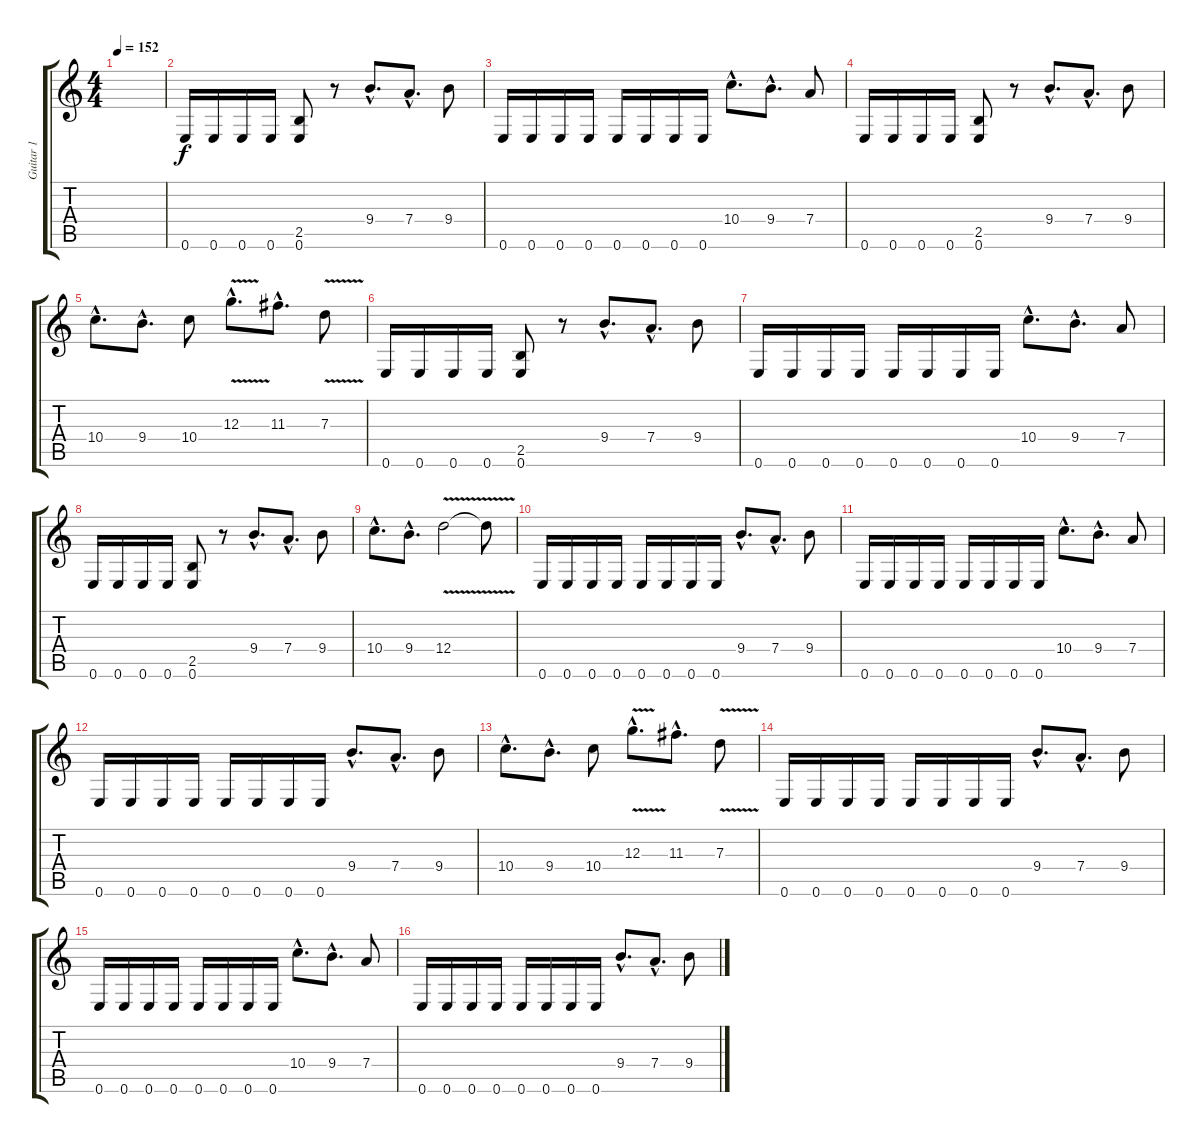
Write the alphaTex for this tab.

\track ("Guitar 1" "Guitar 1") {instrument distortionguitar}
\staff {score tabs}
\tuning (E4 B3 G3 D3 A2 E2) {hide}
\ts (4 4)
\tempo 152
\clef g2
\ks c
|
0.6.16 0.6.16 0.6.16 0.6.16 (2.5 0.6).8 r.8 9.4{hac}.8{d} 7.4{hac}.8{d} 9.4.8 |
0.6.16 0.6.16 0.6.16 0.6.16 0.6.16 0.6.16 0.6.16 0.6.16 10.4{hac}.8{d} 9.4{hac}.8{d} 7.4.8 |
0.6.16 0.6.16 0.6.16 0.6.16 (2.5 0.6).8 r.8 9.4{hac}.8{d} 7.4{hac}.8{d} 9.4.8 |
10.4{hac}.8{d} 9.4{hac}.8{d} 10.4.8 12.3{v hac}.8{d} 11.3{hac}.8{d} 7.3{v}.8 |
0.6.16 0.6.16 0.6.16 0.6.16 (2.5 0.6).8 r.8 9.4{hac}.8{d} 7.4{hac}.8{d} 9.4.8 |
0.6.16 0.6.16 0.6.16 0.6.16 0.6.16 0.6.16 0.6.16 0.6.16 10.4{hac}.8{d} 9.4{hac}.8{d} 7.4.8 |
0.6.16 0.6.16 0.6.16 0.6.16 (2.5 0.6).8 r.8 9.4{hac}.8{d} 7.4{hac}.8{d} 9.4.8 |
10.4{hac}.8{d} 9.4{hac}.8{d} 12.4{v}.2 12.4{t}.8 |
0.6.16 0.6.16 0.6.16 0.6.16 0.6.16 0.6.16 0.6.16 0.6.16 9.4{hac}.8{d} 7.4{hac}.8{d} 9.4.8 |
0.6.16 0.6.16 0.6.16 0.6.16 0.6.16 0.6.16 0.6.16 0.6.16 10.4{hac}.8{d} 9.4{hac}.8{d} 7.4.8 |
0.6.16 0.6.16 0.6.16 0.6.16 0.6.16 0.6.16 0.6.16 0.6.16 9.4{hac}.8{d} 7.4{hac}.8{d} 9.4.8 |
10.4{hac}.8{d} 9.4{hac}.8{d} 10.4.8 12.3{v hac}.8{d} 11.3{hac}.8{d} 7.3{v}.8 |
0.6.16 0.6.16 0.6.16 0.6.16 0.6.16 0.6.16 0.6.16 0.6.16 9.4{hac}.8{d} 7.4{hac}.8{d} 9.4.8 |
0.6.16 0.6.16 0.6.16 0.6.16 0.6.16 0.6.16 0.6.16 0.6.16 10.4{hac}.8{d} 9.4{hac}.8{d} 7.4.8 |
0.6.16 0.6.16 0.6.16 0.6.16 0.6.16 0.6.16 0.6.16 0.6.16 9.4{hac}.8{d} 7.4{hac}.8{d} 9.4.8
